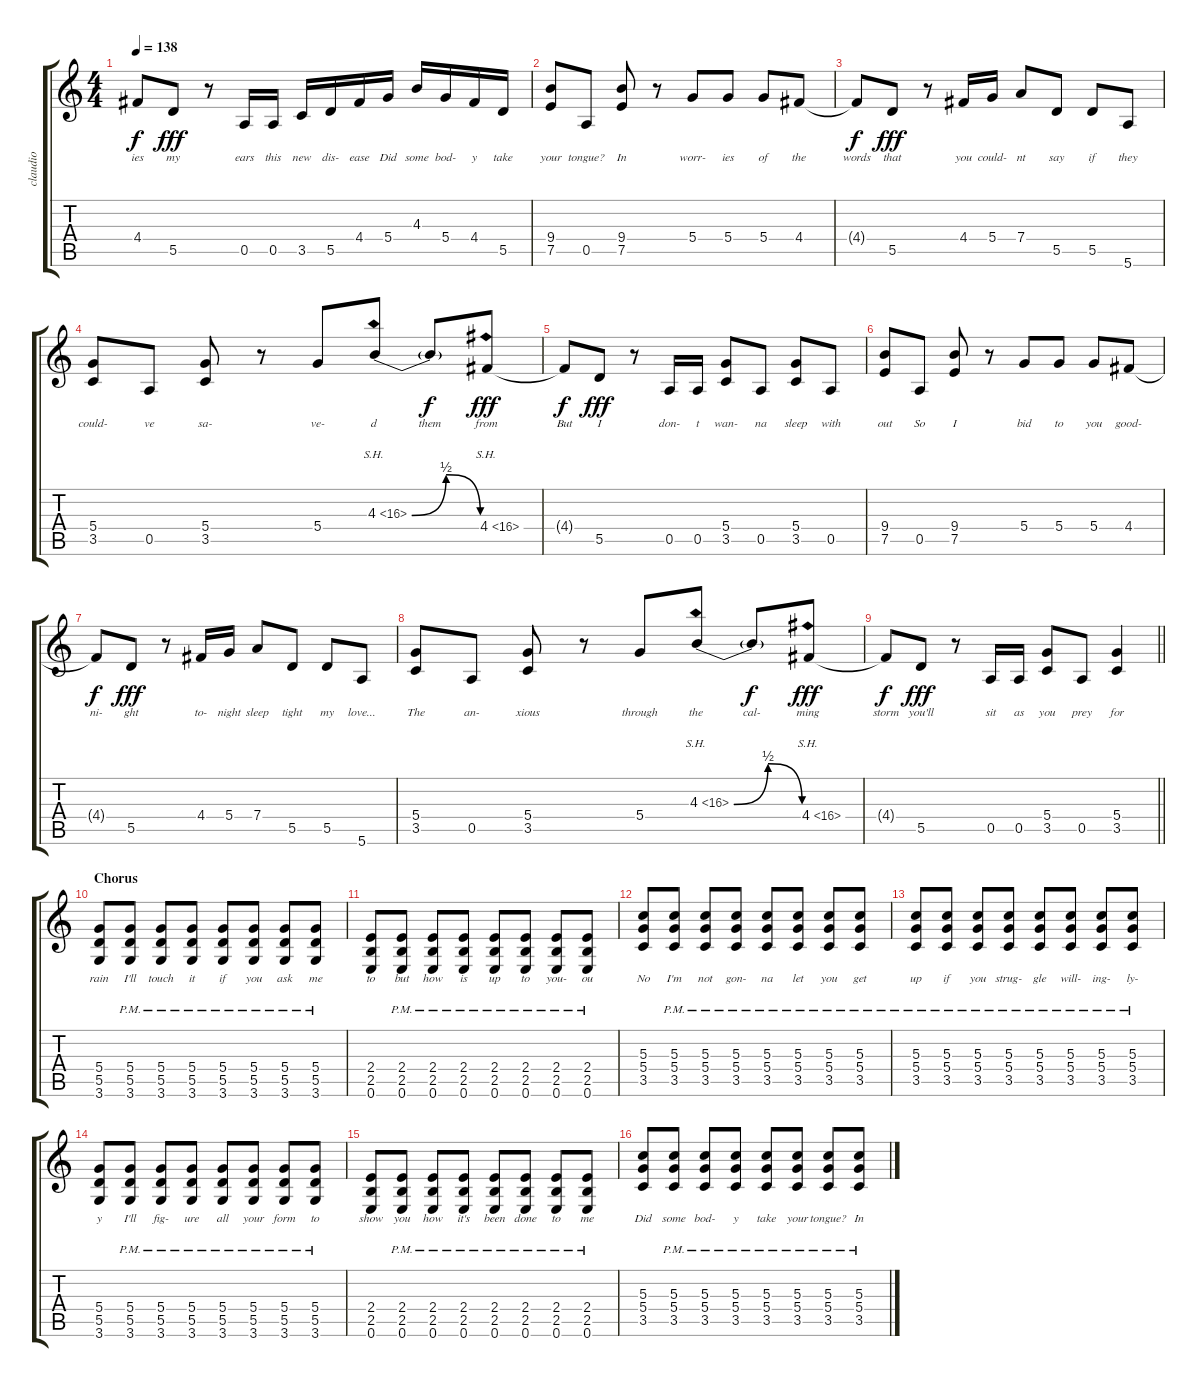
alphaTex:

\track ("claudio" "claudio") {instrument overdrivenguitar}
\staff {score tabs}
\tuning (E4 B3 G3 D3 A2 E2) {hide}
\ts (4 4)
\tempo 138
\clef g2
\ks c
4.4{t}.8{lyrics (0 "ies") lyrics (1 "") lyrics (2 "") lyrics (3 "") lyrics (4 "") dy f} 5.5.8{lyrics (0 "my") lyrics (1 "") lyrics (2 "") lyrics (3 "") lyrics (4 "") dy fff} r.8 0.5.16{lyrics (0 "ears") lyrics (1 "") lyrics (2 "") lyrics (3 "") lyrics (4 "")} 0.5.16{lyrics (0 "this") lyrics (1 "") lyrics (2 "") lyrics (3 "") lyrics (4 "")} 3.5.16{lyrics (0 "new") lyrics (1 "") lyrics (2 "") lyrics (3 "") lyrics (4 "")} 5.5.16{lyrics (0 "dis-") lyrics (1 "") lyrics (2 "") lyrics (3 "") lyrics (4 "")} 4.4.16{lyrics (0 "ease") lyrics (1 "") lyrics (2 "") lyrics (3 "") lyrics (4 "")} 5.4.16{lyrics (0 "Did") lyrics (1 "") lyrics (2 "") lyrics (3 "") lyrics (4 "")} 4.3.16{lyrics (0 "some") lyrics (1 "") lyrics (2 "") lyrics (3 "") lyrics (4 "")} 5.4.16{lyrics (0 "bod-") lyrics (1 "") lyrics (2 "") lyrics (3 "") lyrics (4 "")} 4.4.16{lyrics (0 "y") lyrics (1 "") lyrics (2 "") lyrics (3 "") lyrics (4 "")} 5.5.16{lyrics (0 "take") lyrics (1 "") lyrics (2 "") lyrics (3 "") lyrics (4 "")} |
(9.4 7.5).8{lyrics (0 "your") lyrics (1 "") lyrics (2 "") lyrics (3 "") lyrics (4 "")} 0.5.8{lyrics (0 "tongue?") lyrics (1 "") lyrics (2 "") lyrics (3 "") lyrics (4 "")} (9.4 7.5).8{lyrics (0 "In") lyrics (1 "") lyrics (2 "") lyrics (3 "") lyrics (4 "")} r.8 5.4.8{lyrics (0 "worr-") lyrics (1 "") lyrics (2 "") lyrics (3 "") lyrics (4 "")} 5.4.8{lyrics (0 "ies") lyrics (1 "") lyrics (2 "") lyrics (3 "") lyrics (4 "")} 5.4.8{lyrics (0 "of") lyrics (1 "") lyrics (2 "") lyrics (3 "") lyrics (4 "")} 4.4.8{lyrics (0 "the") lyrics (1 "") lyrics (2 "") lyrics (3 "") lyrics (4 "")} |
4.4{t}.8{lyrics (0 "words") lyrics (1 "") lyrics (2 "") lyrics (3 "") lyrics (4 "") dy f} 5.5.8{lyrics (0 "that") lyrics (1 "") lyrics (2 "") lyrics (3 "") lyrics (4 "") dy fff} r.8 4.4.16{lyrics (0 "you") lyrics (1 "") lyrics (2 "") lyrics (3 "") lyrics (4 "")} 5.4.16{lyrics (0 "could-") lyrics (1 "") lyrics (2 "") lyrics (3 "") lyrics (4 "")} 7.4.8{lyrics (0 "nt") lyrics (1 "") lyrics (2 "") lyrics (3 "") lyrics (4 "")} 5.5.8{lyrics (0 "say") lyrics (1 "") lyrics (2 "") lyrics (3 "") lyrics (4 "")} 5.5.8{lyrics (0 "if") lyrics (1 "") lyrics (2 "") lyrics (3 "") lyrics (4 "")} 5.6.8{lyrics (0 "they") lyrics (1 "") lyrics (2 "") lyrics (3 "") lyrics (4 "")} |
(5.4 3.5).8{lyrics (0 "could-") lyrics (1 "") lyrics (2 "") lyrics (3 "") lyrics (4 "")} 0.5.8{lyrics (0 "ve") lyrics (1 "") lyrics (2 "") lyrics (3 "") lyrics (4 "")} (5.4 3.5).8{lyrics (0 "sa-") lyrics (1 "") lyrics (2 "") lyrics (3 "") lyrics (4 "")} r.8 5.4.8{lyrics (0 "ve-") lyrics (1 "") lyrics (2 "") lyrics (3 "") lyrics (4 "")} 4.3{be (bendrelease 0 0 30 2 30 2 60 0) sh 12}.8{lyrics (0 "d") lyrics (1 "") lyrics (2 "") lyrics (3 "") lyrics (4 "")} 4.3{t}.8{lyrics (0 "them") lyrics (1 "") lyrics (2 "") lyrics (3 "") lyrics (4 "") dy f} 4.4{sh 12}.8{lyrics (0 "from") lyrics (1 "") lyrics (2 "") lyrics (3 "") lyrics (4 "") dy fff} |
4.4{t}.8{lyrics (0 "But") lyrics (1 "") lyrics (2 "") lyrics (3 "") lyrics (4 "") dy f} 5.5.8{lyrics (0 "I") lyrics (1 "") lyrics (2 "") lyrics (3 "") lyrics (4 "") dy fff} r.8 0.5.16{lyrics (0 "don-") lyrics (1 "") lyrics (2 "") lyrics (3 "") lyrics (4 "")} 0.5.16{lyrics (0 "t") lyrics (1 "") lyrics (2 "") lyrics (3 "") lyrics (4 "")} (5.4 3.5).8{lyrics (0 "wan-") lyrics (1 "") lyrics (2 "") lyrics (3 "") lyrics (4 "")} 0.5.8{lyrics (0 "na") lyrics (1 "") lyrics (2 "") lyrics (3 "") lyrics (4 "")} (5.4 3.5).8{lyrics (0 "sleep") lyrics (1 "") lyrics (2 "") lyrics (3 "") lyrics (4 "")} 0.5.8{lyrics (0 "with") lyrics (1 "") lyrics (2 "") lyrics (3 "") lyrics (4 "")} |
(9.4 7.5).8{lyrics (0 "out") lyrics (1 "") lyrics (2 "") lyrics (3 "") lyrics (4 "")} 0.5.8{lyrics (0 "So") lyrics (1 "") lyrics (2 "") lyrics (3 "") lyrics (4 "")} (9.4 7.5).8{lyrics (0 "I") lyrics (1 "") lyrics (2 "") lyrics (3 "") lyrics (4 "")} r.8 5.4.8{lyrics (0 "bid") lyrics (1 "") lyrics (2 "") lyrics (3 "") lyrics (4 "")} 5.4.8{lyrics (0 "to") lyrics (1 "") lyrics (2 "") lyrics (3 "") lyrics (4 "")} 5.4.8{lyrics (0 "you") lyrics (1 "") lyrics (2 "") lyrics (3 "") lyrics (4 "")} 4.4.8{lyrics (0 "good-") lyrics (1 "") lyrics (2 "") lyrics (3 "") lyrics (4 "")} |
4.4{t}.8{lyrics (0 "ni-") lyrics (1 "") lyrics (2 "") lyrics (3 "") lyrics (4 "") dy f} 5.5.8{lyrics (0 "ght") lyrics (1 "") lyrics (2 "") lyrics (3 "") lyrics (4 "") dy fff} r.8 4.4.16{lyrics (0 "to-") lyrics (1 "") lyrics (2 "") lyrics (3 "") lyrics (4 "")} 5.4.16{lyrics (0 "night") lyrics (1 "") lyrics (2 "") lyrics (3 "") lyrics (4 "")} 7.4.8{lyrics (0 "sleep") lyrics (1 "") lyrics (2 "") lyrics (3 "") lyrics (4 "")} 5.5.8{lyrics (0 "tight") lyrics (1 "") lyrics (2 "") lyrics (3 "") lyrics (4 "")} 5.5.8{lyrics (0 "my") lyrics (1 "") lyrics (2 "") lyrics (3 "") lyrics (4 "")} 5.6.8{lyrics (0 "love...") lyrics (1 "") lyrics (2 "") lyrics (3 "") lyrics (4 "")} |
(5.4 3.5).8{lyrics (0 "The") lyrics (1 "") lyrics (2 "") lyrics (3 "") lyrics (4 "")} 0.5.8{lyrics (0 "an-") lyrics (1 "") lyrics (2 "") lyrics (3 "") lyrics (4 "")} (5.4 3.5).8{lyrics (0 "xious") lyrics (1 "") lyrics (2 "") lyrics (3 "") lyrics (4 "")} r.8 5.4.8{lyrics (0 "through") lyrics (1 "") lyrics (2 "") lyrics (3 "") lyrics (4 "")} 4.3{be (bendrelease 0 0 30 2 30 2 60 0) sh 12}.8{lyrics (0 "the") lyrics (1 "") lyrics (2 "") lyrics (3 "") lyrics (4 "")} 4.3{t}.8{lyrics (0 "cal-") lyrics (1 "") lyrics (2 "") lyrics (3 "") lyrics (4 "") dy f} 4.4{sh 12}.8{lyrics (0 "ming") lyrics (1 "") lyrics (2 "") lyrics (3 "") lyrics (4 "") dy fff} |
\barLineRight lightlight
4.4{t}.8{lyrics (0 "storm") lyrics (1 "") lyrics (2 "") lyrics (3 "") lyrics (4 "") dy f} 5.5.8{lyrics (0 "you'll") lyrics (1 "") lyrics (2 "") lyrics (3 "") lyrics (4 "") dy fff} r.8 0.5.16{lyrics (0 "sit") lyrics (1 "") lyrics (2 "") lyrics (3 "") lyrics (4 "")} 0.5.16{lyrics (0 "as") lyrics (1 "") lyrics (2 "") lyrics (3 "") lyrics (4 "")} (5.4 3.5).8{lyrics (0 "you") lyrics (1 "") lyrics (2 "") lyrics (3 "") lyrics (4 "")} 0.5.8{lyrics (0 "prey") lyrics (1 "") lyrics (2 "") lyrics (3 "") lyrics (4 "")} (5.4 3.5).4{lyrics (0 "for") lyrics (1 "") lyrics (2 "") lyrics (3 "") lyrics (4 "")} |
\section ("" "Chorus")
(5.4 5.5 3.6).8{lyrics (0 "rain") lyrics (1 "") lyrics (2 "") lyrics (3 "") lyrics (4 "")} (5.4{pm} 5.5{pm} 3.6{pm}).8{lyrics (0 "I'll") lyrics (1 "") lyrics (2 "") lyrics (3 "") lyrics (4 "")} (5.4{pm} 5.5{pm} 3.6{pm}).8{lyrics (0 "touch") lyrics (1 "") lyrics (2 "") lyrics (3 "") lyrics (4 "")} (5.4{pm} 5.5{pm} 3.6{pm}).8{lyrics (0 "it") lyrics (1 "") lyrics (2 "") lyrics (3 "") lyrics (4 "")} (5.4{pm} 5.5{pm} 3.6{pm}).8{lyrics (0 "if") lyrics (1 "") lyrics (2 "") lyrics (3 "") lyrics (4 "")} (5.4{pm} 5.5{pm} 3.6{pm}).8{lyrics (0 "you") lyrics (1 "") lyrics (2 "") lyrics (3 "") lyrics (4 "")} (5.4{pm} 5.5{pm} 3.6{pm}).8{lyrics (0 "ask") lyrics (1 "") lyrics (2 "") lyrics (3 "") lyrics (4 "")} (5.4{pm} 5.5{pm} 3.6{pm}).8{lyrics (0 "me") lyrics (1 "") lyrics (2 "") lyrics (3 "") lyrics (4 "")} |
(2.4 2.5 0.6).8{lyrics (0 "to") lyrics (1 "") lyrics (2 "") lyrics (3 "") lyrics (4 "")} (2.4{pm} 2.5{pm} 0.6{pm}).8{lyrics (0 "but") lyrics (1 "") lyrics (2 "") lyrics (3 "") lyrics (4 "")} (2.4{pm} 2.5{pm} 0.6{pm}).8{lyrics (0 "how") lyrics (1 "") lyrics (2 "") lyrics (3 "") lyrics (4 "")} (2.4{pm} 2.5{pm} 0.6{pm}).8{lyrics (0 "is") lyrics (1 "") lyrics (2 "") lyrics (3 "") lyrics (4 "")} (2.4{pm} 2.5{pm} 0.6{pm}).8{lyrics (0 "up") lyrics (1 "") lyrics (2 "") lyrics (3 "") lyrics (4 "")} (2.4{pm} 2.5{pm} 0.6{pm}).8{lyrics (0 "to") lyrics (1 "") lyrics (2 "") lyrics (3 "") lyrics (4 "")} (2.4{pm} 2.5{pm} 0.6{pm}).8{lyrics (0 "you-") lyrics (1 "") lyrics (2 "") lyrics (3 "") lyrics (4 "")} (2.4{pm} 2.5{pm} 0.6{pm}).8{lyrics (0 "ou") lyrics (1 "") lyrics (2 "") lyrics (3 "") lyrics (4 "")} |
(5.3 5.4 3.5).8{lyrics (0 "No") lyrics (1 "") lyrics (2 "") lyrics (3 "") lyrics (4 "")} (5.3{pm} 5.4{pm} 3.5{pm}).8{lyrics (0 "I'm") lyrics (1 "") lyrics (2 "") lyrics (3 "") lyrics (4 "")} (5.3{pm} 5.4{pm} 3.5{pm}).8{lyrics (0 "not") lyrics (1 "") lyrics (2 "") lyrics (3 "") lyrics (4 "")} (5.3{pm} 5.4{pm} 3.5{pm}).8{lyrics (0 "gon-") lyrics (1 "") lyrics (2 "") lyrics (3 "") lyrics (4 "")} (5.3{pm} 5.4{pm} 3.5{pm}).8{lyrics (0 "na") lyrics (1 "") lyrics (2 "") lyrics (3 "") lyrics (4 "")} (5.3{pm} 5.4{pm} 3.5{pm}).8{lyrics (0 "let") lyrics (1 "") lyrics (2 "") lyrics (3 "") lyrics (4 "")} (5.3{pm} 5.4{pm} 3.5{pm}).8{lyrics (0 "you") lyrics (1 "") lyrics (2 "") lyrics (3 "") lyrics (4 "")} (5.3{pm} 5.4{pm} 3.5{pm}).8{lyrics (0 "get") lyrics (1 "") lyrics (2 "") lyrics (3 "") lyrics (4 "")} |
(5.3{pm} 5.4{pm} 3.5{pm}).8{lyrics (0 "up") lyrics (1 "") lyrics (2 "") lyrics (3 "") lyrics (4 "")} (5.3{pm} 5.4{pm} 3.5{pm}).8{lyrics (0 "if") lyrics (1 "") lyrics (2 "") lyrics (3 "") lyrics (4 "")} (5.3{pm} 5.4{pm} 3.5{pm}).8{lyrics (0 "you") lyrics (1 "") lyrics (2 "") lyrics (3 "") lyrics (4 "")} (5.3{pm} 5.4{pm} 3.5{pm}).8{lyrics (0 "strug-") lyrics (1 "") lyrics (2 "") lyrics (3 "") lyrics (4 "")} (5.3{pm} 5.4{pm} 3.5{pm}).8{lyrics (0 "gle") lyrics (1 "") lyrics (2 "") lyrics (3 "") lyrics (4 "")} (5.3{pm} 5.4{pm} 3.5{pm}).8{lyrics (0 "will-") lyrics (1 "") lyrics (2 "") lyrics (3 "") lyrics (4 "")} (5.3{pm} 5.4{pm} 3.5{pm}).8{lyrics (0 "ing-") lyrics (1 "") lyrics (2 "") lyrics (3 "") lyrics (4 "")} (5.3{pm} 5.4{pm} 3.5{pm}).8{lyrics (0 "ly-") lyrics (1 "") lyrics (2 "") lyrics (3 "") lyrics (4 "")} |
(5.4 5.5 3.6).8{lyrics (0 "y") lyrics (1 "") lyrics (2 "") lyrics (3 "") lyrics (4 "")} (5.4{pm} 5.5{pm} 3.6{pm}).8{lyrics (0 "I'll") lyrics (1 "") lyrics (2 "") lyrics (3 "") lyrics (4 "")} (5.4{pm} 5.5{pm} 3.6{pm}).8{lyrics (0 "fig-") lyrics (1 "") lyrics (2 "") lyrics (3 "") lyrics (4 "")} (5.4{pm} 5.5{pm} 3.6{pm}).8{lyrics (0 "ure") lyrics (1 "") lyrics (2 "") lyrics (3 "") lyrics (4 "")} (5.4{pm} 5.5{pm} 3.6{pm}).8{lyrics (0 "all") lyrics (1 "") lyrics (2 "") lyrics (3 "") lyrics (4 "")} (5.4{pm} 5.5{pm} 3.6{pm}).8{lyrics (0 "your") lyrics (1 "") lyrics (2 "") lyrics (3 "") lyrics (4 "")} (5.4{pm} 5.5{pm} 3.6{pm}).8{lyrics (0 "form") lyrics (1 "") lyrics (2 "") lyrics (3 "") lyrics (4 "")} (5.4{pm} 5.5{pm} 3.6{pm}).8{lyrics (0 "to") lyrics (1 "") lyrics (2 "") lyrics (3 "") lyrics (4 "")} |
(2.4 2.5 0.6).8{lyrics (0 "show") lyrics (1 "") lyrics (2 "") lyrics (3 "") lyrics (4 "")} (2.4{pm} 2.5{pm} 0.6{pm}).8{lyrics (0 "you") lyrics (1 "") lyrics (2 "") lyrics (3 "") lyrics (4 "")} (2.4{pm} 2.5{pm} 0.6{pm}).8{lyrics (0 "how") lyrics (1 "") lyrics (2 "") lyrics (3 "") lyrics (4 "")} (2.4{pm} 2.5{pm} 0.6{pm}).8{lyrics (0 "it's") lyrics (1 "") lyrics (2 "") lyrics (3 "") lyrics (4 "")} (2.4{pm} 2.5{pm} 0.6{pm}).8{lyrics (0 "been") lyrics (1 "") lyrics (2 "") lyrics (3 "") lyrics (4 "")} (2.4{pm} 2.5{pm} 0.6{pm}).8{lyrics (0 "done") lyrics (1 "") lyrics (2 "") lyrics (3 "") lyrics (4 "")} (2.4{pm} 2.5{pm} 0.6{pm}).8{lyrics (0 "to") lyrics (1 "") lyrics (2 "") lyrics (3 "") lyrics (4 "")} (2.4{pm} 2.5{pm} 0.6{pm}).8{lyrics (0 "me") lyrics (1 "") lyrics (2 "") lyrics (3 "") lyrics (4 "")} |
(5.3 5.4 3.5).8{lyrics (0 "Did") lyrics (1 "") lyrics (2 "") lyrics (3 "") lyrics (4 "")} (5.3{pm} 5.4{pm} 3.5{pm}).8{lyrics (0 "some") lyrics (1 "") lyrics (2 "") lyrics (3 "") lyrics (4 "")} (5.3{pm} 5.4{pm} 3.5{pm}).8{lyrics (0 "bod-") lyrics (1 "") lyrics (2 "") lyrics (3 "") lyrics (4 "")} (5.3{pm} 5.4{pm} 3.5{pm}).8{lyrics (0 "y") lyrics (1 "") lyrics (2 "") lyrics (3 "") lyrics (4 "")} (5.3{pm} 5.4{pm} 3.5{pm}).8{lyrics (0 "take") lyrics (1 "") lyrics (2 "") lyrics (3 "") lyrics (4 "")} (5.3{pm} 5.4{pm} 3.5{pm}).8{lyrics (0 "your") lyrics (1 "") lyrics (2 "") lyrics (3 "") lyrics (4 "")} (5.3{pm} 5.4{pm} 3.5{pm}).8{lyrics (0 "tongue?") lyrics (1 "") lyrics (2 "") lyrics (3 "") lyrics (4 "")} (5.3{pm} 5.4{pm} 3.5{pm}).8{lyrics (0 "In") lyrics (1 "") lyrics (2 "") lyrics (3 "") lyrics (4 "")}
